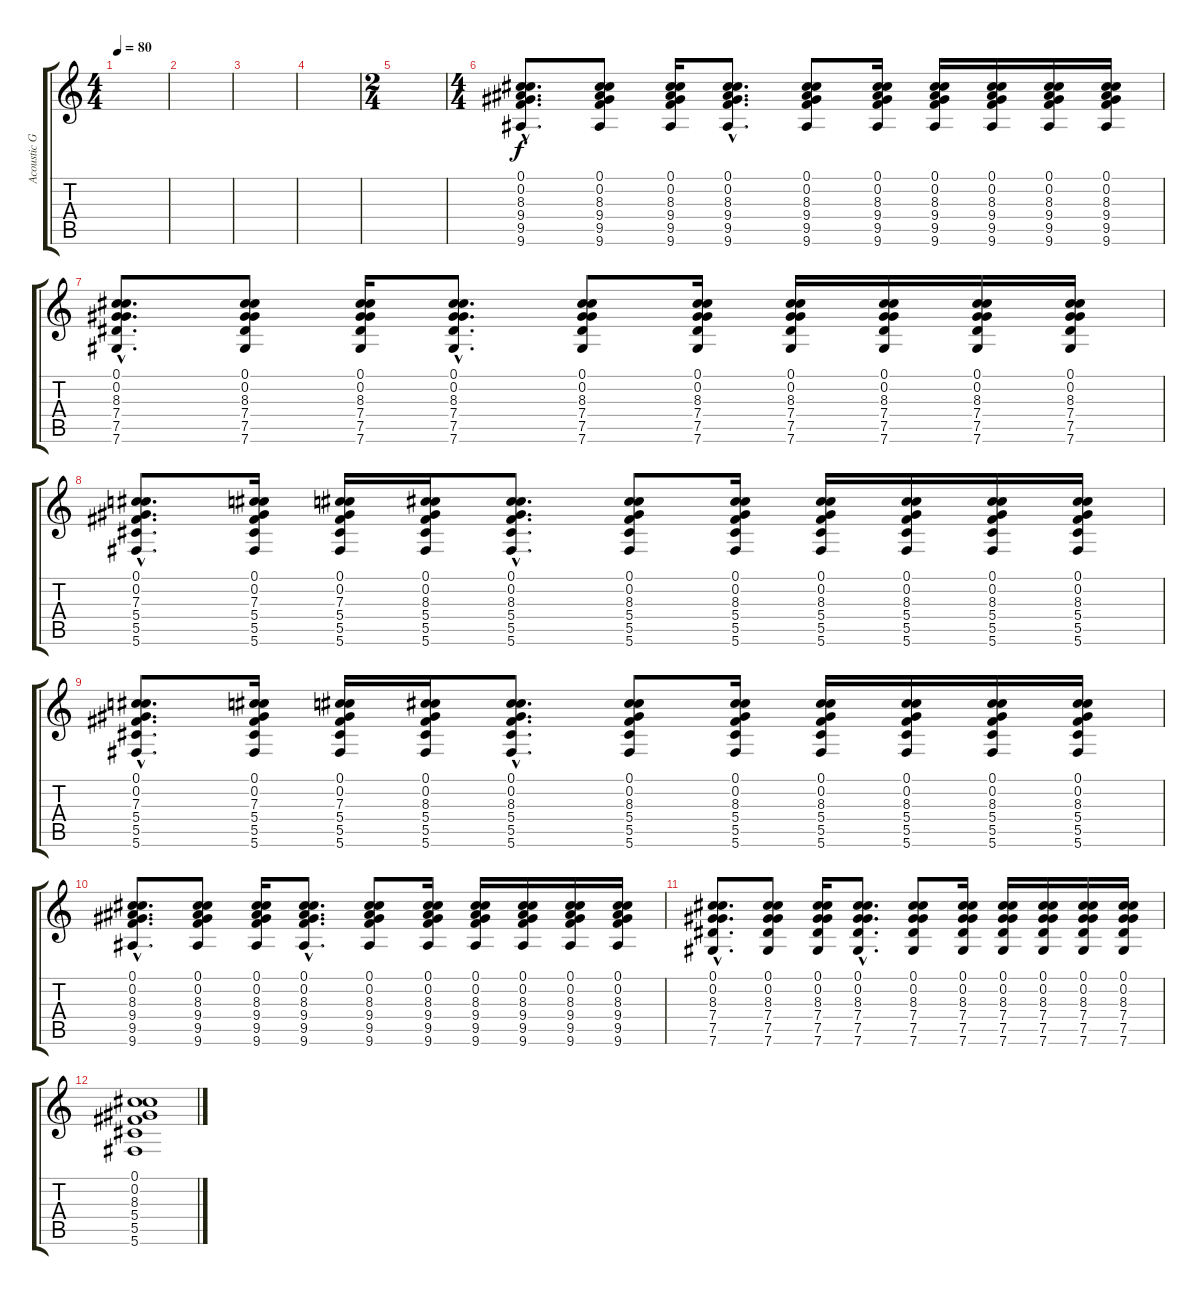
\track ("Acoustic Guitar" "Acoustic G") {instrument acousticguitarsteel}
\staff {score tabs}
\tuning (Db4 Ab3 F3 Db3 Ab2 Db2) {hide}
\ts (4 4)
\tempo 80
\clef g2
\ks c
|
|
|
|
\ts (2 4)
|
\ts (4 4)
(0.1{hac} 0.2{hac} 8.3{hac} 9.4{hac} 9.5{hac} 9.6{hac}).8{d} (0.1 0.2 8.3 9.4 9.5 9.6).8 (0.1 0.2 8.3 9.4 9.5 9.6).16 (0.1{hac} 0.2{hac} 8.3{hac} 9.4{hac} 9.5{hac} 9.6{hac}).8{d} (0.1 0.2 8.3 9.4 9.5 9.6).8 (0.1 0.2 8.3 9.4 9.5 9.6).16 (0.1 0.2 8.3 9.4 9.5 9.6).16 (0.1 0.2 8.3 9.4 9.5 9.6).16 (0.1 0.2 8.3 9.4 9.5 9.6).16 (0.1 0.2 8.3 9.4 9.5 9.6).16 |
(0.1{hac} 0.2{hac} 8.3{hac} 7.4{hac} 7.5{hac} 7.6{hac}).8{d} (0.1 0.2 8.3 7.4 7.5 7.6).8 (0.1 0.2 8.3 7.4 7.5 7.6).16 (0.1{hac} 0.2{hac} 8.3{hac} 7.4{hac} 7.5{hac} 7.6{hac}).8{d} (0.1 0.2 8.3 7.4 7.5 7.6).8 (0.1 0.2 8.3 7.4 7.5 7.6).16 (0.1 0.2 8.3 7.4 7.5 7.6).16 (0.1 0.2 8.3 7.4 7.5 7.6).16 (0.1 0.2 8.3 7.4 7.5 7.6).16 (0.1 0.2 8.3 7.4 7.5 7.6).16 |
(0.1{hac} 0.2{hac} 7.3{hac} 5.4{hac} 5.5{hac} 5.6{hac}).8{d} (0.1 0.2 7.3 5.4 5.5 5.6).16 (0.1 0.2 7.3 5.4 5.5 5.6).16 (0.1 0.2 8.3 5.4 5.5 5.6).16 (0.1{hac} 0.2{hac} 8.3{hac} 5.4{hac} 5.5{hac} 5.6{hac}).8{d} (0.1 0.2 8.3 5.4 5.5 5.6).8 (0.1 0.2 8.3 5.4 5.5 5.6).16 (0.1 0.2 8.3 5.4 5.5 5.6).16 (0.1 0.2 8.3 5.4 5.5 5.6).16 (0.1 0.2 8.3 5.4 5.5 5.6).16 (0.1 0.2 8.3 5.4 5.5 5.6).16 |
(0.1{hac} 0.2{hac} 7.3{hac} 5.4{hac} 5.5{hac} 5.6{hac}).8{d} (0.1 0.2 7.3 5.4 5.5 5.6).16 (0.1 0.2 7.3 5.4 5.5 5.6).16 (0.1 0.2 8.3 5.4 5.5 5.6).16 (0.1{hac} 0.2{hac} 8.3{hac} 5.4{hac} 5.5{hac} 5.6{hac}).8{d} (0.1 0.2 8.3 5.4 5.5 5.6).8 (0.1 0.2 8.3 5.4 5.5 5.6).16 (0.1 0.2 8.3 5.4 5.5 5.6).16 (0.1 0.2 8.3 5.4 5.5 5.6).16 (0.1 0.2 8.3 5.4 5.5 5.6).16 (0.1 0.2 8.3 5.4 5.5 5.6).16 |
(0.1{hac} 0.2{hac} 8.3{hac} 9.4{hac} 9.5{hac} 9.6{hac}).8{d} (0.1 0.2 8.3 9.4 9.5 9.6).8 (0.1 0.2 8.3 9.4 9.5 9.6).16 (0.1{hac} 0.2{hac} 8.3{hac} 9.4{hac} 9.5{hac} 9.6{hac}).8{d} (0.1 0.2 8.3 9.4 9.5 9.6).8 (0.1 0.2 8.3 9.4 9.5 9.6).16 (0.1 0.2 8.3 9.4 9.5 9.6).16 (0.1 0.2 8.3 9.4 9.5 9.6).16 (0.1 0.2 8.3 9.4 9.5 9.6).16 (0.1 0.2 8.3 9.4 9.5 9.6).16 |
(0.1{hac} 0.2{hac} 8.3{hac} 7.4{hac} 7.5{hac} 7.6{hac}).8{d} (0.1 0.2 8.3 7.4 7.5 7.6).8 (0.1 0.2 8.3 7.4 7.5 7.6).16 (0.1{hac} 0.2{hac} 8.3{hac} 7.4{hac} 7.5{hac} 7.6{hac}).8{d} (0.1 0.2 8.3 7.4 7.5 7.6).8 (0.1 0.2 8.3 7.4 7.5 7.6).16 (0.1 0.2 8.3 7.4 7.5 7.6).16 (0.1 0.2 8.3 7.4 7.5 7.6).16 (0.1 0.2 8.3 7.4 7.5 7.6).16 (0.1 0.2 8.3 7.4 7.5 7.6).16 |
(0.1 0.2 8.3 5.4 5.5 5.6).1
